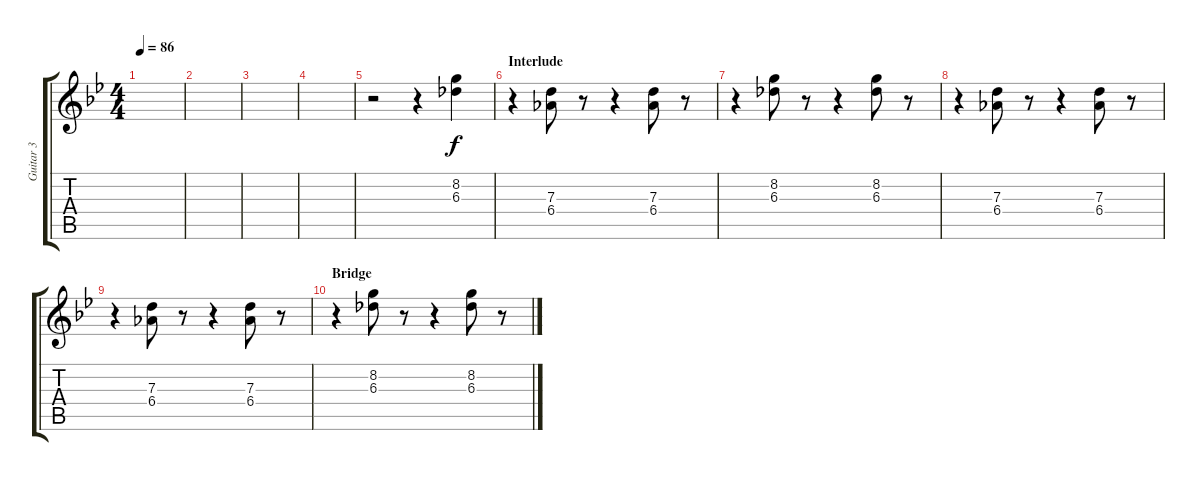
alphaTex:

\track ("Guitar 3" "Guitar 3") {instrument overdrivenguitar}
\staff {score tabs}
\tuning (E4 B3 G3 D3 A2 E2) {hide}
\ts (4 4)
\tempo 86
\clef g2
\ks bb
|
|
|
|
r.2 r.4 (8.2 6.3).4 |
\section ("" "Interlude")
r.4 (7.3 6.4).8 r.8 r.4 (7.3 6.4).8 r.8 |
r.4 (8.2 6.3).8 r.8 r.4 (8.2 6.3).8 r.8 |
r.4 (7.3 6.4).8 r.8 r.4 (7.3 6.4).8 r.8 |
r.4 (7.3 6.4).8 r.8 r.4 (7.3 6.4).8 r.8 |
\section ("" "Bridge")
r.4 (8.2 6.3).8 r.8 r.4 (8.2 6.3).8 r.8
